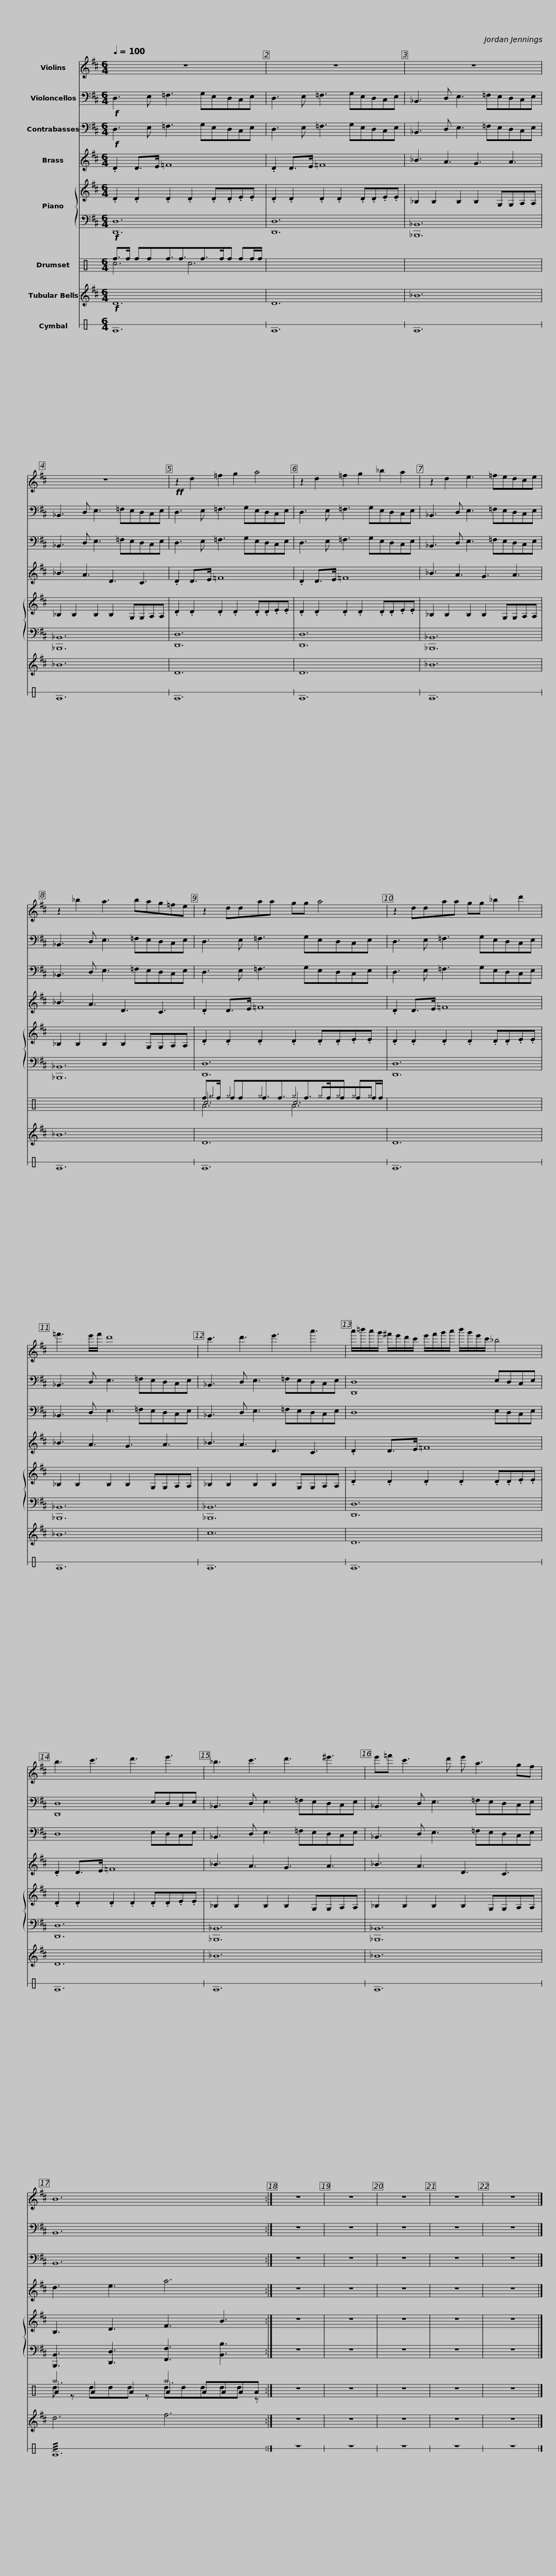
X:1
%%score 1 2 3 4 { 5 | 6 } ( 7 8 9 10 ) 11 12
L:1/8
Q:1/4=100
M:6/4
I:linebreak $
K:D
V:1 treble
V:2 bass
V:3 bass transpose=-12
V:4 treble
V:5 treble
V:6 bass
V:7 perc
K:none
V:8 perc
K:none
V:9 perc
K:none
V:10 perc
K:none
V:11 treble
V:12 perc stafflines=1
K:none
V:1
 z12 | z12 |$ z12 | z12 |!ff! z2 d2 =f2 g2 a4 |$ %5
 z2 d2 =f2 g2 _b2 a2 | z2 d2 e3 =fedce | z2 _b2 a3 bag=fe |$ z2 ddaa gg a4 | z2 ddaa gg _b2 d'2 |$ %10
 =f'3 e'/f'/ d'8 | c'3 d'3 e'3 a'3 |$ a'/=b'/a'/g'/ ^f'/e'/d'/c'/ e'/f'/g'/a'/ b'/g'/e'/c'/ _b4 | b3 c'3 d'3 e'3 |$ _b3 c'3 d'3 ^e'3 | %15
 e'=f' c'3 d' e' a3 gf |$ B12 :| z12 | z12 | z12 | %20
 z12 | z12 |] %22
V:2
!f! D,3 E, =F,3 G,E,D,C,E, | D,3 E, =F,3 G,E,D,C,E, |$ _B,,3 D, E,3 =F,E,D,C,E, | _B,,3 D, E,3 =F,E,D,C,E, | D,3 E, =F,3 G,E,D,C,E, |$ %5
 D,3 E, =F,3 G,E,D,C,E, | _B,,3 D, E,3 =F,E,D,C,E, | _B,,3 D, E,3 =F,E,D,C,E, |$ D,3 E, =F,3 G,E,D,C,E, | D,3 E, =F,3 G,E,D,C,E, |$ %10
 _B,,3 D, E,3 =F,E,D,C,E, | _B,,3 D, E,3 =F,E,D,C,E, |$ [D,,D,]8 E,D,C,E, | [D,,D,]8 E,D,C,E, |$ _B,,3 D, E,3 =F,E,D,C,E, | %15
 _B,,3 D, E,3 =F,E,D,C,E, |$ B,,12 :| z12 | z12 | z12 | %20
 z12 | z12 |] %22
V:3
!f! D,3 E, =F,3 G,E,D,C,E, | D,3 E, =F,3 G,E,D,C,E, |$ _B,,3 D, E,3 =F,E,D,C,E, | _B,,3 D, E,3 =F,E,D,C,E, | D,3 E, =F,3 G,E,D,C,E, |$ %5
 D,3 E, =F,3 G,E,D,C,E, | _B,,3 D, E,3 =F,E,D,C,E, | _B,,3 D, E,3 =F,E,D,C,E, |$ D,3 E, =F,3 G,E,D,C,E, | D,3 E, =F,3 G,E,D,C,E, |$ %10
 _B,,3 D, E,3 =F,E,D,C,E, | _B,,3 D, E,3 =F,E,D,C,E, |$ D,8 E,D,C,E, | D,8 E,D,C,E, |$ _B,,3 D, E,3 =F,E,D,C,E, | %15
 _B,,3 D, E,3 =F,E,D,C,E, |$ B,,12 :| z12 | z12 | z12 | %20
 z12 | z12 |] %22
V:4
 .D2 D>E =F8 | .D2 D>E =F8 |$ _B3 A3 G3 A3 | _B3 A3 D3 C3 | .D2 D>E =F8 |$ %5
 .D2 D>E =F8 | _B3 A3 G3 A3 | _B3 A3 D3 C3 |$ .D2 D>E =F8 | .D2 D>E =F8 |$ %10
 _B3 A3 G3 A3 | _B3 A3 D3 C3 |$ .D2 D>E =F8 | .D2 D>E =F8 |$ _B3 A3 G3 A3 | %15
 _B3 A3 D3 C3 |$ d3 e3 a6 :| z12 | z12 | z12 | %20
 z12 | z12 |] %22
V:5
 .D2 .D2 .D2 .D2 .D.D.E.E | .D2 .D2 .D2 .D2 .D.D.E.E |$ _B,2 B,2 B,2 B,2 G,G,A,A, | _B,2 B,2 B,2 B,2 G,G,A,A, | .D2 .D2 .D2 .D2 .D.D.E.E |$ %5
 .D2 .D2 .D2 .D2 .D.D.E.E | _B,2 B,2 B,2 B,2 G,G,A,A, | _B,2 B,2 B,2 B,2 G,G,A,A, |$ .D2 .D2 .D2 .D2 .D.D.E.E | .D2 .D2 .D2 .D2 .D.D.E.E |$ %10
 _B,2 B,2 B,2 B,2 G,G,A,A, | _B,2 B,2 B,2 B,2 G,G,A,A, |$ .D2 .D2 .D2 .D2 .D.D.E.E | .D2 .D2 .D2 .D2 .D.D.E.E |$ _B,2 B,2 B,2 B,2 G,G,A,A, | %15
 _B,2 B,2 B,2 B,2 G,G,A,A, |$ B,3 D3 F3 B3 :| z12 | z12 | z12 | %20
 z12 | z12 |] %22
V:6
!f! [D,,D,]12 | [D,,D,]12 |$ [_B,,,_B,,]12 | [_B,,,_B,,]12 | [D,,D,]12 |$ %5
 [D,,D,]12 | [_B,,,_B,,]12 | [_B,,,_B,,]12 |$ [D,,D,]12 | [D,,D,]12 |$ %10
 [_B,,,_B,,]12 | [_B,,,_B,,]12 |$ [D,,D,]12 | [D,,D,]12 |$ [_B,,,_B,,]12 | %15
 [_B,,,_B,,]12 |$ [B,,,B,,]3 [D,,D,]3 [F,,F,]3 [B,,B,]3 :| z12 | z12 | z12 | %20
 z12 | z12 |] %22
V:7
[K:C] f>f fff3/2f3/2f>ff ff/f/ | x12 |$ x12 | x12 | x12 |$ %5
 x12 | x12 | x12 |$ f>f fff3/2f3/2f>ff ff/f/ | x12 |$ %10
 x12 | x12 |$ x12 | x12 |$ x12 | %15
 x12 |$ A2 A2 A2 A2 AAAA :| z12 | z12 | z12 | %20
 z12 | z12 |] %22
V:8
[K:C] c6 c6 | x12 |$ x12 | x12 | x12 |$ %5
 x12 | x12 | x12 |$ c6 c6 | x12 |$ %10
 x12 | x12 |$ x12 | x12 |$ x12 | %15
 x12 |$ ^a6 ^a6 :| x12 | x12 | x12 | %20
 x12 | x12 |] %22
V:9
[K:C] x12 | x12 |$ x12 | x12 | x12 |$ %5
 x12 | x12 | x12 |$ ^g2 ^g2 ^g2 ^g2 ^g^g^g^g | x12 |$ %10
 x12 | x12 |$ x12 | x12 |$ x12 | %15
 x12 |$ d z ddd z ddddd z :| x12 | x12 | x12 | %20
 x12 | x12 |] %22
V:10
[K:C] x12 | x12 |$ x12 | x12 | x12 |$ %5
 x12 | x12 | x12 |$ A6 A6 | x12 |$ %10
 x12 | x12 |$ x12 | x12 |$ x12 | %15
 x12 |$ x12 :| x12 | x12 | x12 | %20
 x12 | x12 |] %22
V:11
!f! D12 | D12 |$ _B12 | _B12 | D12 |$ %5
 D12 | _B12 | _B12 |$ D12 | D12 |$ %10
 _B12 | c12 |$ D12 | D12 |$ _B12 | %15
 _B12 |$ d6 f6 :| z12 | z12 | z12 | %20
 z12 | z12 |] %22
V:12
[K:C] E12 | E12 |$ E12 | E12 | E12 |$ %5
 E12 | E12 | E12 |$ E12 | E12 |$ %10
 E12 | E12 |$ E12 | E12 |$ E12 | %15
 E12 |$ !///!E12 :| z12 | z12 | z12 | %20
 z12 | z12 |] %22
